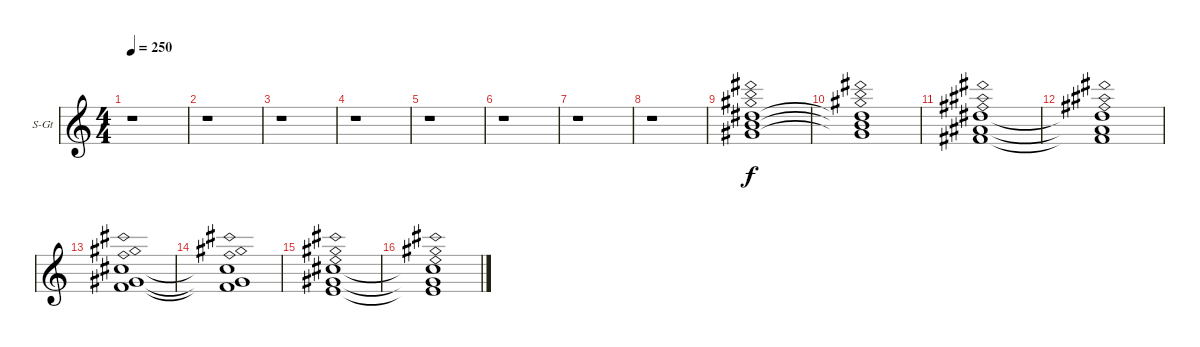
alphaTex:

\bracketExtendMode groupsimilarinstruments
\firstSystemTrackNameOrientation horizontal
\otherSystemsTrackNameOrientation horizontal
\track ("Billentyûs (Mats Olausson)" "S-Gt") {instrument lead1square}
\staff {score}
\tuning (E4 B3 G3 D3 A2 E2)
\displaytranspose 12
\ts (4 4)
\tempo 250
\clef g2
\ks c
r.1{dy f} |
r.1 |
r.1 |
r.1 |
r.1 |
r.1 |
r.1 |
r.1 |
(4.2{ph 12} 4.3{ph 12} 6.4{ph 12}).1 |
(4.2{ph 12 t} 4.3{ph 12 t} 6.4{ph 12 t}).1 |
(4.2{ph 12} 3.3{ph 12} 4.4{ph 12}).1 |
(4.2{ph 12 t} 3.3{ph 12 t} 4.4{ph 12 t}).1 |
(2.2{ph 12} 1.3{ph 12} 3.4{ph 12}).1 |
(2.2{ph 12 t} 1.3{ph 12 t} 3.4{ph 12 t}).1 |
(2.2{ph 12} 1.3{ph 12} 2.4{ph 12}).1 |
(2.2{ph 12 t} 1.3{ph 12 t} 2.4{ph 12 t}).1
